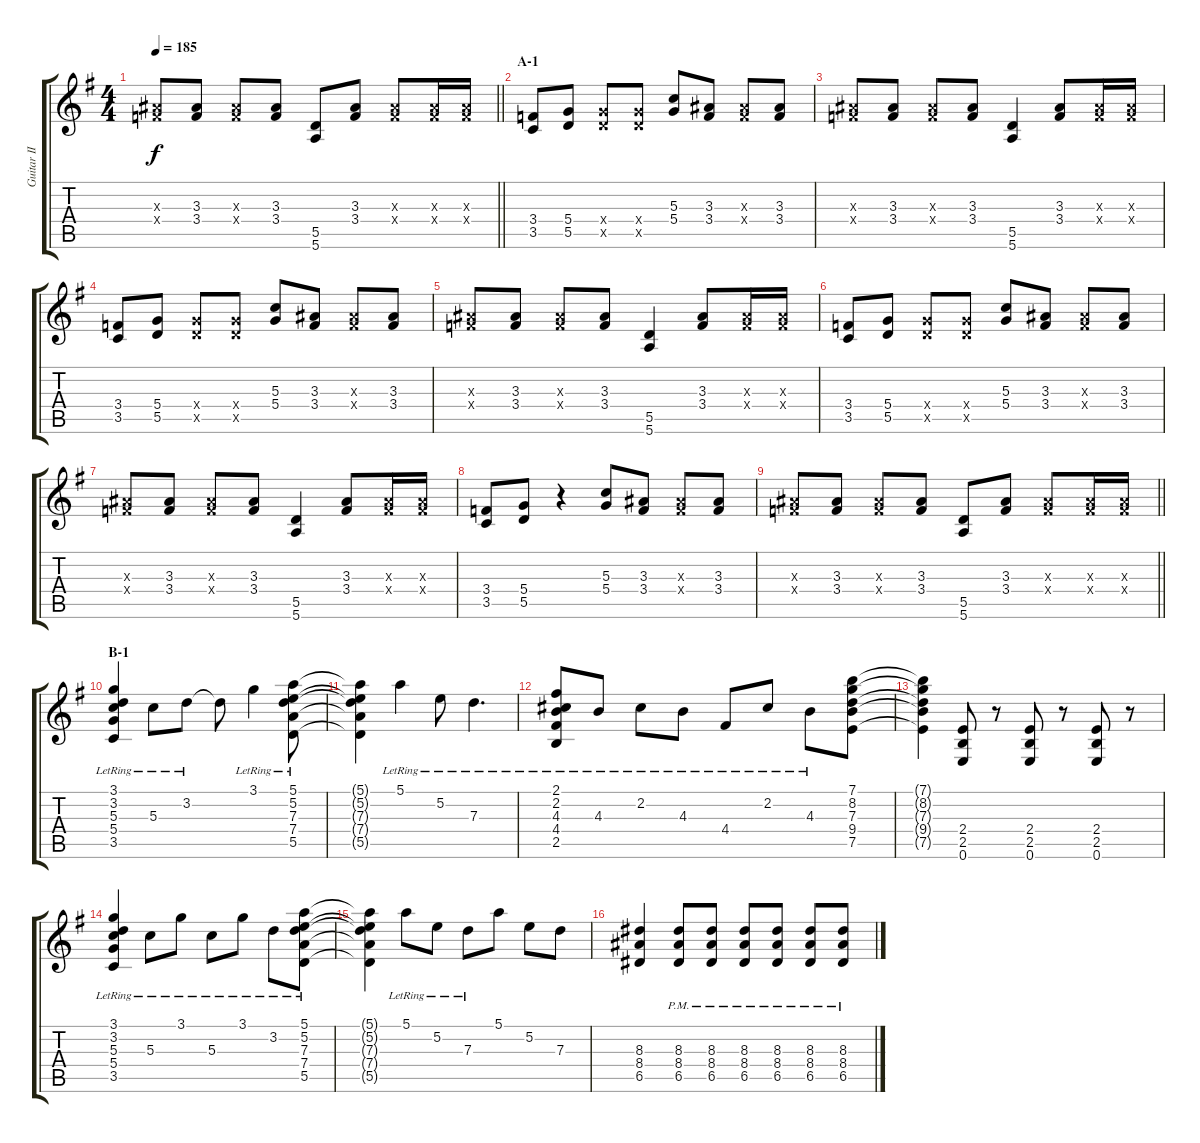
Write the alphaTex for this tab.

\track ("Guitar II" "Guitar II") {instrument overdrivenguitar}
\staff {score tabs}
\tuning (E4 B3 G3 D3 A2 E2) {hide}
\ts (4 4)
\tempo 185
\clef g2
\barLineRight lightlight
\ks g
(3.3{x} 3.4{x}).8{dy f} (3.3 3.4).8 (3.3{x} 3.4{x}).8 (3.3 3.4).8 (5.5 5.6).8 (3.3 3.4).8 (3.3{x} 3.4{x}).8 (3.3{x} 3.4{x}).16 (3.3{x} 3.4{x}).16 |
\section ("" "A-1")
(3.4 3.5).8 (5.4 5.5).8 (5.4{x} 5.5{x}).8 (5.4{x} 5.5{x}).8 (5.3 5.4).8 (3.3 3.4).8 (3.3{x} 3.4{x}).8 (3.3 3.4).8 |
(3.3{x} 3.4{x}).8 (3.3 3.4).8 (3.3{x} 3.4{x}).8 (3.3 3.4).8 (5.5 5.6).4 (3.3 3.4).8 (3.3{x} 3.4{x}).16 (3.3{x} 3.4{x}).16 |
(3.4 3.5).8 (5.4 5.5).8 (5.4{x} 5.5{x}).8 (5.4{x} 5.5{x}).8 (5.3 5.4).8 (3.3 3.4).8 (3.3{x} 3.4{x}).8 (3.3 3.4).8 |
(3.3{x} 3.4{x}).8 (3.3 3.4).8 (3.3{x} 3.4{x}).8 (3.3 3.4).8 (5.5 5.6).4 (3.3 3.4).8 (3.3{x} 3.4{x}).16 (3.3{x} 3.4{x}).16 |
(3.4 3.5).8 (5.4 5.5).8 (5.4{x} 5.5{x}).8 (5.4{x} 5.5{x}).8 (5.3 5.4).8 (3.3 3.4).8 (3.3{x} 3.4{x}).8 (3.3 3.4).8 |
(3.3{x} 3.4{x}).8 (3.3 3.4).8 (3.3{x} 3.4{x}).8 (3.3 3.4).8 (5.5 5.6).4 (3.3 3.4).8 (3.3{x} 3.4{x}).16 (3.3{x} 3.4{x}).16 |
(3.4 3.5).8 (5.4 5.5).8 r.4 (5.3 5.4).8 (3.3 3.4).8 (3.3{x} 3.4{x}).8 (3.3 3.4).8 |
\barLineRight lightlight
(3.3{x} 3.4{x}).8 (3.3 3.4).8 (3.3{x} 3.4{x}).8 (3.3 3.4).8 (5.5 5.6).8 (3.3 3.4).8 (3.3{x} 3.4{x}).8 (3.3{x} 3.4{x}).16 (3.3{x} 3.4{x}).16 |
\section ("" "B-1")
(3.1{lr} 3.2{lr} 5.3{lr} 5.4{lr} 3.5{lr}).4 5.3{lr}.8 3.2{lr}.8 3.2{t}.8 3.1{lr}.4 (5.1{lr} 5.2{lr} 7.3{lr} 7.4{lr} 5.5{lr}).8 |
(5.1{t} 5.2{t} 7.3{t} 7.4{t} 5.5{t}).4 5.1{lr}.4 5.2{lr}.8 7.3{lr}.4{d} |
(2.1{lr} 2.2{lr} 4.3{lr} 4.4{lr} 2.5{lr}).8 4.3{lr}.8 2.2{lr}.8 4.3{lr}.8 4.4{lr}.8 2.2{lr}.8 4.3{lr}.8 (7.1 8.2 7.3 9.4 7.5).8 |
(7.1{t} 8.2{t} 7.3{t} 9.4{t} 7.5{t}).4 (2.4 2.5 0.6).8 r.8 (2.4 2.5 0.6).8 r.8 (2.4 2.5 0.6).8 r.8 |
(3.1{lr} 3.2{lr} 5.3{lr} 5.4{lr} 3.5{lr}).4 5.3{lr}.8 3.1{lr}.8 5.3{lr}.8 3.1{lr}.8 3.2{lr}.8 (5.1{lr} 5.2{lr} 7.3{lr} 7.4{lr} 5.5{lr}).8 |
(5.1{t} 5.2{t} 7.3{t} 7.4{t} 5.5{t}).4 5.1{lr}.8 5.2{lr}.8 7.3{lr}.8 5.1.8 5.2.8 7.3.8 |
(8.3 8.4 6.5).4 (8.3{pm} 8.4{pm} 6.5{pm}).8 (8.3{pm} 8.4{pm} 6.5{pm}).8 (8.3{pm} 8.4{pm} 6.5{pm}).8 (8.3{pm} 8.4{pm} 6.5{pm}).8 (8.3{pm} 8.4{pm} 6.5{pm}).8 (8.3{pm} 8.4{pm} 6.5{pm}).8
